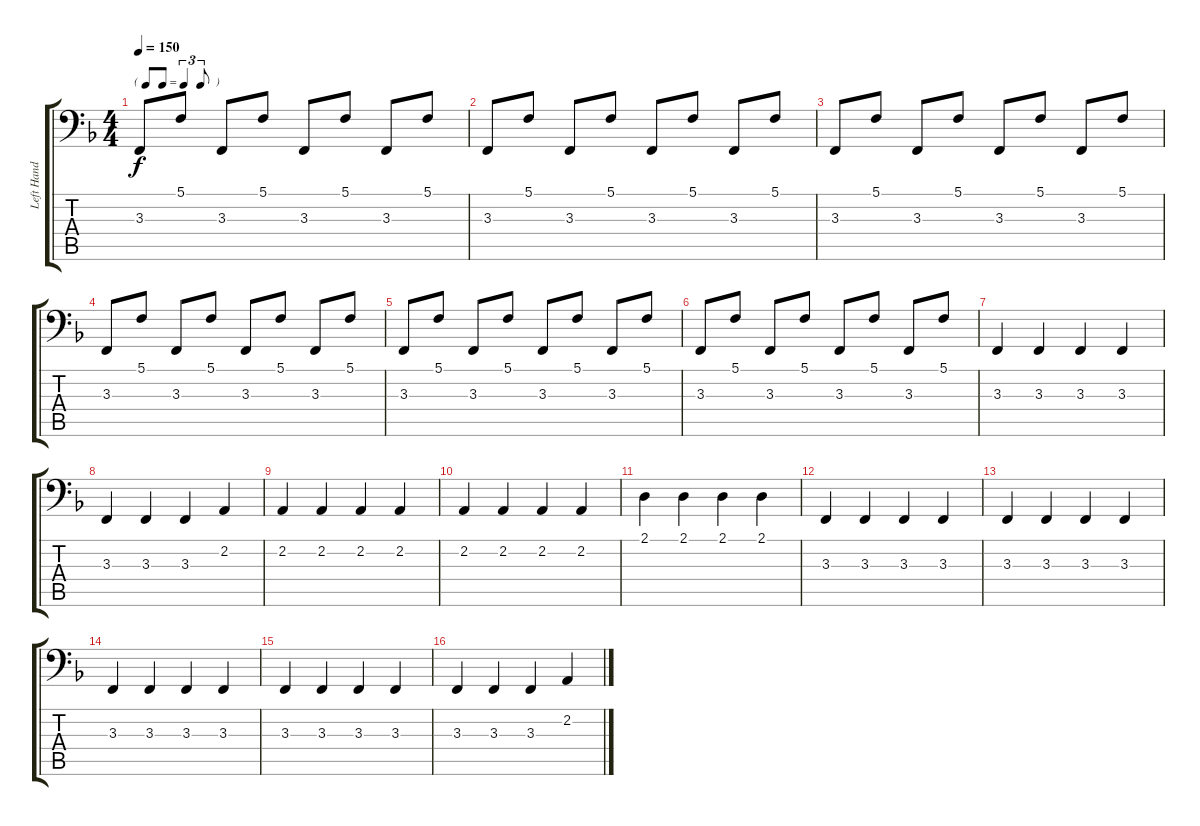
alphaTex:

\track ("Left Hand" "Left Hand") {instrument brightacousticpiano}
\staff {score tabs}
\tuning (C3 G2 D2 A1 E1 B0) {hide}
\ts (4 4)
\tf triplet8th
\tempo 150
\clef f4
\ks f
3.3.8{dy f} 5.1.8 3.3.8 5.1.8 3.3.8 5.1.8 3.3.8 5.1.8 |
3.3.8 5.1.8 3.3.8 5.1.8 3.3.8 5.1.8 3.3.8 5.1.8 |
3.3.8 5.1.8 3.3.8 5.1.8 3.3.8 5.1.8 3.3.8 5.1.8 |
3.3.8 5.1.8 3.3.8 5.1.8 3.3.8 5.1.8 3.3.8 5.1.8 |
3.3.8 5.1.8 3.3.8 5.1.8 3.3.8 5.1.8 3.3.8 5.1.8 |
3.3.8 5.1.8 3.3.8 5.1.8 3.3.8 5.1.8 3.3.8 5.1.8 |
3.3.4 3.3.4 3.3.4 3.3.4 |
3.3.4 3.3.4 3.3.4 2.2.4 |
2.2.4 2.2.4 2.2.4 2.2.4 |
2.2.4 2.2.4 2.2.4 2.2.4 |
2.1.4 2.1.4 2.1.4 2.1.4 |
3.3.4 3.3.4 3.3.4 3.3.4 |
3.3.4 3.3.4 3.3.4 3.3.4 |
3.3.4 3.3.4 3.3.4 3.3.4 |
3.3.4 3.3.4 3.3.4 3.3.4 |
3.3.4 3.3.4 3.3.4 2.2.4
